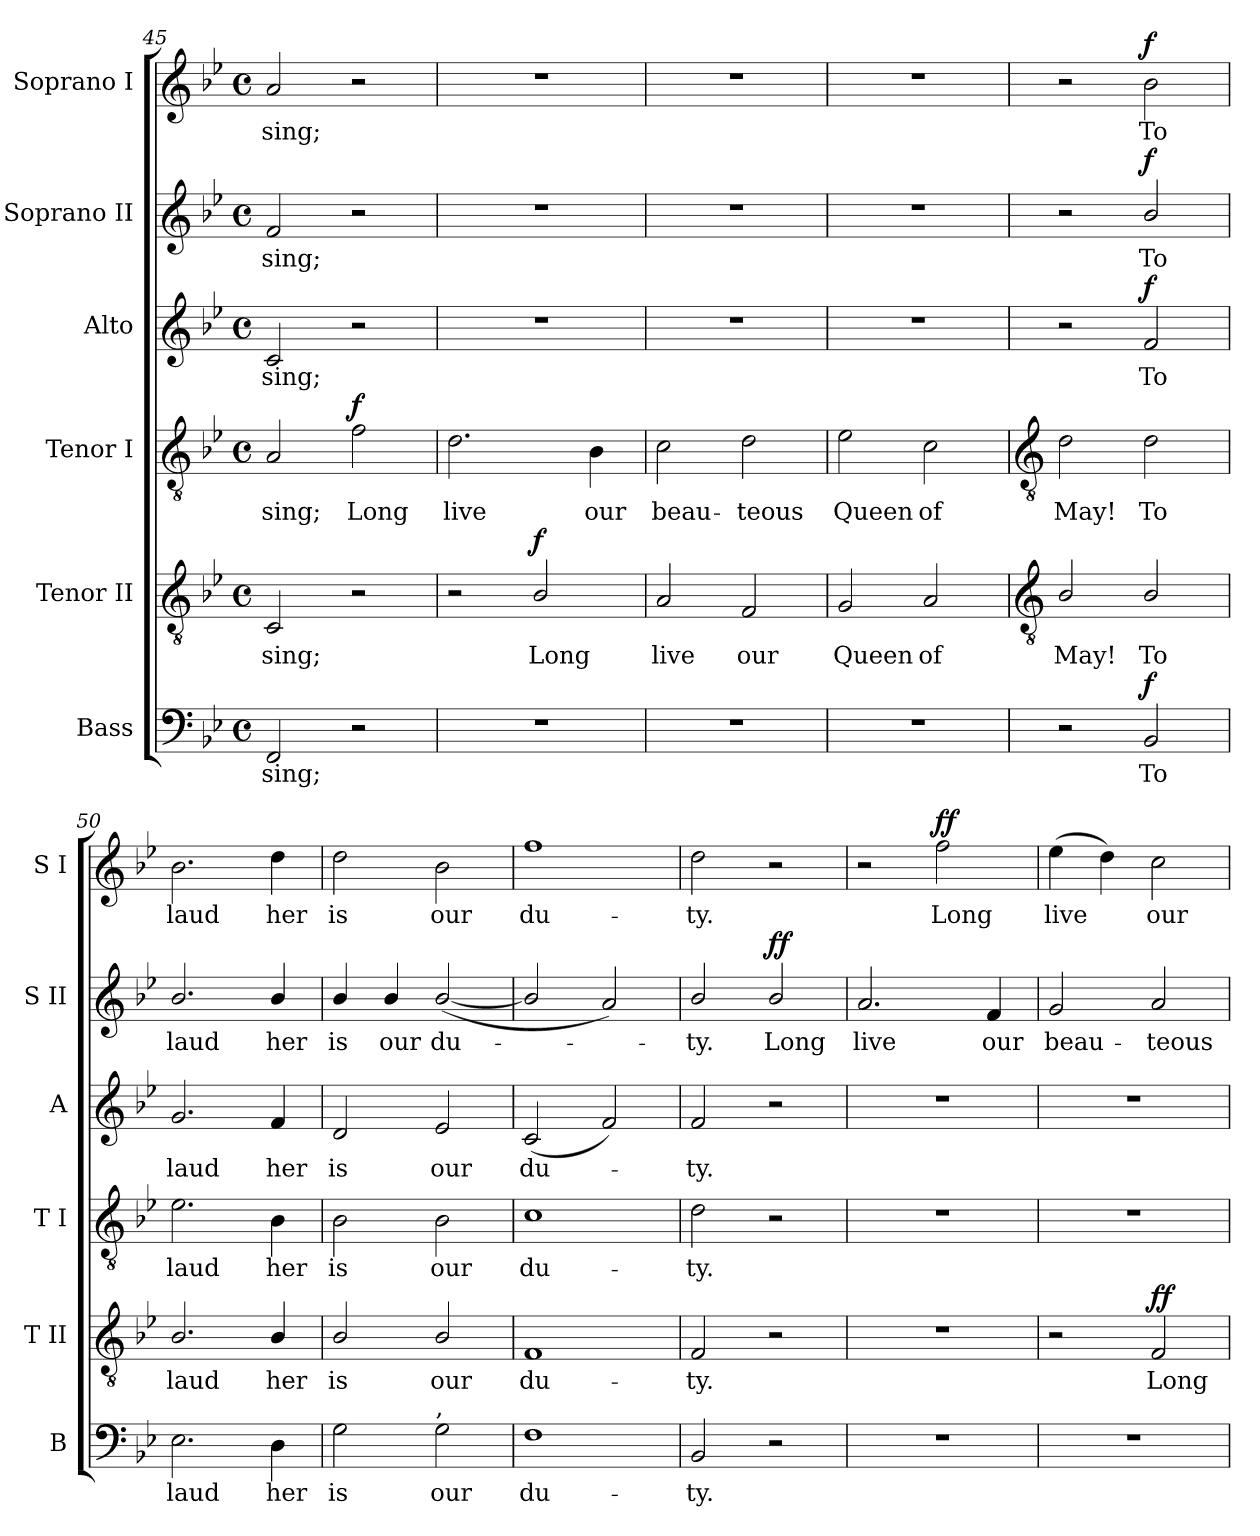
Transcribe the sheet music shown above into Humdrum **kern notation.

**kern	**text	**dynam	**kern	**text	**dynam	**kern	**text	**dynam	**kern	**text	**dynam	**kern	**text	**dynam	**kern	**text	**dynam
*part6	*part6	*part6	*part5	*part5	*part5	*part4	*part4	*part4	*part3	*part3	*part3	*part2	*part2	*part2	*part1	*part1	*part1
*staff6	*staff6	*staff6	*staff5	*staff5	*staff5	*staff4	*staff4	*staff4	*staff3	*staff3	*staff3	*staff2	*staff2	*staff2	*staff1	*staff1	*staff1
*I"Bass	*	*	*I"Tenor II	*	*	*I"Tenor I	*	*	*I"Alto	*	*	*I"Soprano II	*	*	*I"Soprano I	*	*
*I'B	*	*	*I'T II	*	*	*I'T I	*	*	*I'A	*	*	*I'S II	*	*	*I'S I	*	*
*clefF4	*	*	*clefGv2	*	*	*clefGv2	*	*	*clefG2	*	*	*clefG2	*	*	*clefG2	*	*
*k[b-e-]	*	*	*k[b-e-]	*	*	*k[b-e-]	*	*	*k[b-e-]	*	*	*k[b-e-]	*	*	*k[b-e-]	*	*
*B-:	*	*	*B-:	*	*	*B-:	*	*	*B-:	*	*	*B-:	*	*	*B-:	*	*
*M4/4	*	*	*M4/4	*	*	*M4/4	*	*	*M4/4	*	*	*M4/4	*	*	*M4/4	*	*
*met(c)	*	*	*met(c)	*	*	*met(c)	*	*	*met(c)	*	*	*met(c)	*	*	*met(c)	*	*
=45	=45	=45	=45	=45	=45	=45	=45	=45	=45	=45	=45	=45	=45	=45	=45	=45	=45
!	!LO:LY:b	!	!	!LO:LY:b	!	!	!LO:LY:b	!	!	!LO:LY:b	!	!	!LO:LY:b	!	!	!LO:LY:b	!
2FF	sing;	.	2C	sing;	.	2A	sing;	.	2c	sing;	.	2f	sing;	.	2a	sing;	.
!	!	!	!	!	!	!	!LO:LY:b	!LO:DY:b	!	!	!	!	!	!	!	!	!
2r	.	.	2r	.	.	2f	Long	f	2r	.	.	2r	.	.	2r	.	.
=46	=46	=46	=46	=46	=46	=46	=46	=46	=46	=46	=46	=46	=46	=46	=46	=46	=46
!	!	!	!	!	!	!	!LO:LY:b	!	!	!	!	!	!	!	!	!	!
1r	.	.	2r	.	.	2.d	live	.	1r	.	.	1r	.	.	1r	.	.
!	!	!	!	!LO:LY:b	!LO:DY:b	!	!	!	!	!	!	!	!	!	!	!	!
.	.	.	2B-/	Long	f	.	.	.	.	.	.	.	.	.	.	.	.
!	!	!	!	!	!	!	!LO:LY:b	!	!	!	!	!	!	!	!	!	!
.	.	.	.	.	.	4B-	our	.	.	.	.	.	.	.	.	.	.
=47	=47	=47	=47	=47	=47	=47	=47	=47	=47	=47	=47	=47	=47	=47	=47	=47	=47
!	!	!	!	!LO:LY:b	!	!	!LO:LY:b	!	!	!	!	!	!	!	!	!	!
1r	.	.	2A	live	.	2c	beau-	.	1r	.	.	1r	.	.	1r	.	.
!	!	!	!	!LO:LY:b	!	!	!LO:LY:b	!	!	!	!	!	!	!	!	!	!
.	.	.	2F	our	.	2d	-teous	.	.	.	.	.	.	.	.	.	.
=48	=48	=48	=48	=48	=48	=48	=48	=48	=48	=48	=48	=48	=48	=48	=48	=48	=48
!	!	!	!	!LO:LY:b	!	!	!LO:LY:b	!	!	!	!	!	!	!	!	!	!
1r	.	.	2G	Queen	.	2e-	Queen	.	1r	.	.	1r	.	.	1r	.	.
!	!	!	!	!LO:LY:b	!	!	!LO:LY:b	!	!	!	!	!	!	!	!	!	!
.	.	.	2A	of	.	2c	of	.	.	.	.	.	.	.	.	.	.
!!LO:LB:g=z
=49	=49	=49	=49	=49	=49	=49	=49	=49	=49	=49	=49	=49	=49	=49	=49	=49	=49
*	*	*	*clefGv2	*	*	*clefGv2	*	*	*	*	*	*	*	*	*	*	*
!	!	!	!	!LO:LY:b	!	!	!LO:LY:b	!	!	!	!	!	!	!	!	!	!
2r	.	.	2B-/	May!	.	2d	May!	.	2r	.	.	2r	.	.	2r	.	.
!	!LO:LY:b	!LO:DY:b	!	!LO:LY:b	!	!	!LO:LY:b	!	!	!LO:LY:b	!LO:DY:b	!	!LO:LY:b	!LO:DY:b	!	!LO:LY:b	!LO:DY:b
2BB-	To	f	2B-/	To	.	2d	To	.	2f	To	f	2b-/	To	f	2b-	To	f
=50	=50	=50	=50	=50	=50	=50	=50	=50	=50	=50	=50	=50	=50	=50	=50	=50	=50
!	!LO:LY:b	!	!	!LO:LY:b	!	!	!LO:LY:b	!	!	!LO:LY:b	!	!	!LO:LY:b	!	!	!LO:LY:b	!
2.E-	laud	.	2.B-/	laud	.	2.e-	laud	.	2.g	laud	.	2.b-/	laud	.	2.b-	laud	.
!	!LO:LY:b	!	!	!LO:LY:b	!	!	!LO:LY:b	!	!	!LO:LY:b	!	!	!LO:LY:b	!	!	!LO:LY:b	!
4D	her	.	4B-/	her	.	4B-	her	.	4f	her	.	4b-/	her	.	4dd	her	.
=51	=51	=51	=51	=51	=51	=51	=51	=51	=51	=51	=51	=51	=51	=51	=51	=51	=51
!	!LO:LY:b	!	!	!LO:LY:b	!	!	!LO:LY:b	!	!	!LO:LY:b	!	!	!LO:LY:b	!	!	!LO:LY:b	!
2G	is	.	2B-/	is	.	2B-	is	.	2d	is	.	4b-/	is	.	2dd	is	.
!	!	!	!	!	!	!	!	!	!	!	!	!	!LO:LY:b	!	!	!	!
.	.	.	.	.	.	.	.	.	.	.	.	4b-/	our	.	.	.	.
!LO:TX:a:t=,	!	!	!	!	!	!	!	!	!	!	!	!	!	!	!	!	!
!	!LO:LY:b	!	!	!LO:LY:b	!	!	!LO:LY:b	!	!	!LO:LY:b	!	!	!LO:LY:b	!	!	!LO:LY:b	!
2G	our	.	2B-/	our	.	2B-	our	.	2e-	our	.	(<[2b-/	du-	.	2b-	our	.
=52	=52	=52	=52	=52	=52	=52	=52	=52	=52	=52	=52	=52	=52	=52	=52	=52	=52
!	!LO:LY:b	!	!	!LO:LY:b	!	!	!LO:LY:b	!	!	!LO:LY:b	!	!	!	!	!	!LO:LY:b	!
1F	du-	.	1F	du-	.	1c	du-	.	(<2c	du-	.	2b-/]	.	.	1ff	du-	.
.	.	.	.	.	.	.	.	.	2f)	.	.	2a)	.	.	.	.	.
=53	=53	=53	=53	=53	=53	=53	=53	=53	=53	=53	=53	=53	=53	=53	=53	=53	=53
!	!LO:LY:b	!	!	!LO:LY:b	!	!	!LO:LY:b	!	!	!LO:LY:b	!	!	!LO:LY:b	!	!	!LO:LY:b	!
2BB-	-ty.	.	2F	-ty.	.	2d	-ty.	.	2f	ty.	.	2b-/	ty.	.	2dd	-ty.	.
!	!	!	!	!	!	!	!	!	!	!	!	!	!LO:LY:b	!LO:DY:b	!	!	!
2r	.	.	2r	.	.	2r	.	.	2r	.	.	2b-/	Long	ff	2r	.	.
=54	=54	=54	=54	=54	=54	=54	=54	=54	=54	=54	=54	=54	=54	=54	=54	=54	=54
!	!	!	!	!	!	!	!	!	!	!	!	!	!LO:LY:b	!	!	!	!
1r	.	.	1r	.	.	1r	.	.	1r	.	.	2.a	live	.	2r	.	.
!	!	!	!	!	!	!	!	!	!	!	!	!	!	!	!	!LO:LY:b	!LO:DY:b
.	.	.	.	.	.	.	.	.	.	.	.	.	.	.	2ff	Long	ff
!	!	!	!	!	!	!	!	!	!	!	!	!	!LO:LY:b	!	!	!	!
.	.	.	.	.	.	.	.	.	.	.	.	4f	our	.	.	.	.
=55	=55	=55	=55	=55	=55	=55	=55	=55	=55	=55	=55	=55	=55	=55	=55	=55	=55
!	!	!	!	!	!	!	!	!	!	!	!	!	!LO:LY:b	!	!	!LO:LY:b	!
1r	.	.	2r	.	.	1r	.	.	1r	.	.	2g	beau-	.	(>4ee-	live	.
.	.	.	.	.	.	.	.	.	.	.	.	.	.	.	4dd)	.	.
!	!	!	!	!LO:LY:b	!LO:DY:b	!	!	!	!	!	!	!	!LO:LY:b	!	!	!LO:LY:b	!
.	.	.	2F	Long	ff	.	.	.	.	.	.	2a	-teous	.	2cc	our	.
=	=	=	=	=	=	=	=	=	=	=	=	=	=	=	=	=	=
*-	*-	*-	*-	*-	*-	*-	*-	*-	*-	*-	*-	*-	*-	*-	*-	*-	*-
